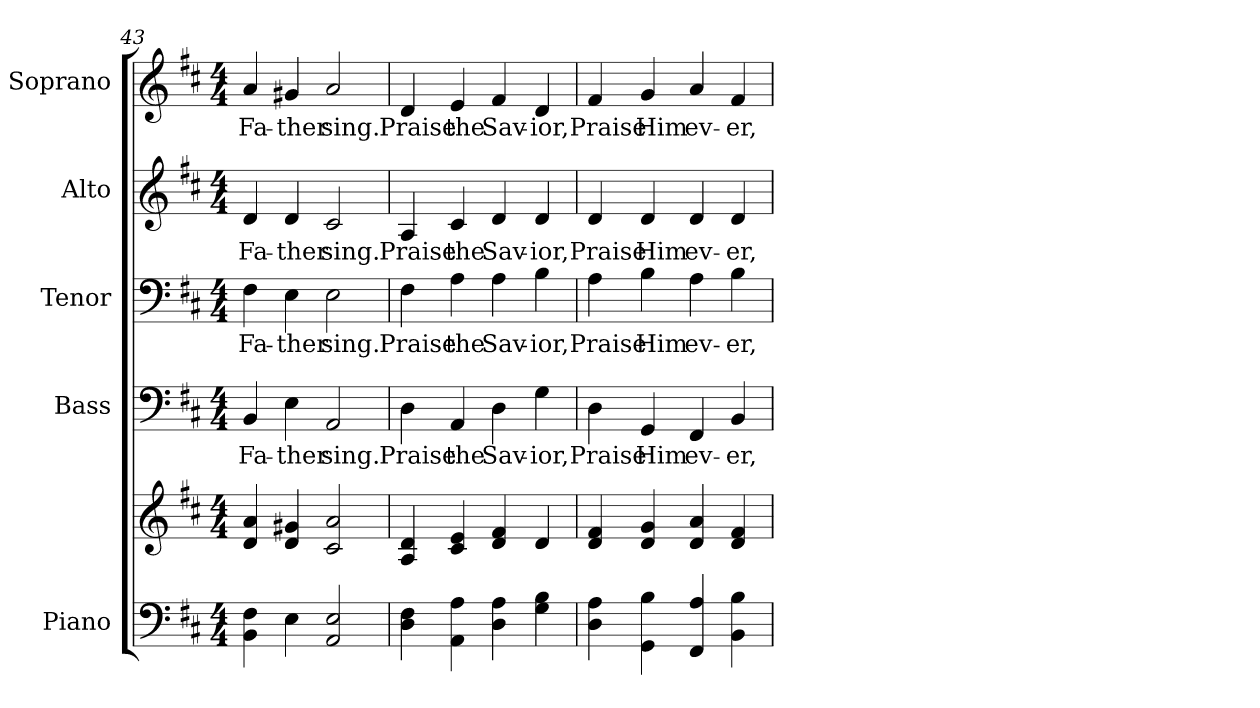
**kern	**kern	**kern	**text	**kern	**text	**kern	**text	**kern	**text
*part5	*part5	*part4	*part4	*part3	*part3	*part2	*part2	*part1	*part1
*staff6	*staff5	*staff4	*staff4	*staff3	*staff3	*staff2	*staff2	*staff1	*staff1
*I"Piano	*	*I"Bass	*	*I"Tenor	*	*I"Alto	*	*I"Soprano	*
*I'Pno.	*	*I'B.	*	*I'T.	*	*I'A.	*	*I'S.	*
!!LO:PB:g=z
*clefF4	*clefG2	*clefF4	*	*clefF4	*	*clefG2	*	*clefG2	*
*k[f#c#]	*k[f#c#]	*k[f#c#]	*	*k[f#c#]	*	*k[f#c#]	*	*k[f#c#]	*
*D:	*D:	*D:	*	*D:	*	*D:	*	*D:	*
*M4/4	*M4/4	*M4/4	*	*M4/4	*	*M4/4	*	*M4/4	*
=43	=43	=43	=43	=43	=43	=43	=43	=43	=43
!	!	!	!LO:LY:b:color=#000000	!	!	!	!	!	!
!	!	!	!	!	!LO:LY:b:color=#000000	!	!	!	!
!	!	!	!	!	!	!	!LO:LY:b:color=#000000	!	!
!	!	!	!	!	!	!	!	!	!LO:LY:b:color=#000000
4BBi\ 4F#i	4di/ 4ai	4BBi/	Fa-	4F#i\	Fa-	4di/	Fa-	4ai/	Fa-
!	!	!	!LO:LY:b:color=#000000	!	!	!	!	!	!
!	!	!	!	!	!LO:LY:b:color=#000000	!	!	!	!
!	!	!	!	!	!	!	!LO:LY:b:color=#000000	!	!
!	!	!	!	!	!	!	!	!	!LO:LY:b:color=#000000
4Ei\	4di/ 4g#Xi	4Ei\	-ther	4Ei\	-ther	4di/	-ther	4g#Xi/	-ther
!	!	!	!LO:LY:b:color=#000000	!	!	!	!	!	!
!	!	!	!	!	!LO:LY:b:color=#000000	!	!	!	!
!	!	!	!	!	!	!	!LO:LY:b:color=#000000	!	!
!	!	!	!	!	!	!	!	!	!LO:LY:b:color=#000000
2AAi/ 2Ei	2c#i/ 2ai	2AAi/	sing.	2Ei\	sing.	2c#i/	sing.	2ai/	sing.
=44	=44	=44	=44	=44	=44	=44	=44	=44	=44
!	!	!	!LO:LY:b:color=#000000	!	!	!	!	!	!
!	!	!	!	!	!LO:LY:b:color=#000000	!	!	!	!
!	!	!	!	!	!	!	!LO:LY:b:color=#000000	!	!
!	!	!	!	!	!	!	!	!	!LO:LY:b:color=#000000
4Di\ 4F#i	4Ai/ 4di	4Di\	Praise	4F#i\	Praise	4Ai/	Praise	4di/	Praise
!	!	!	!LO:LY:b:color=#000000	!	!	!	!	!	!
!	!	!	!	!	!LO:LY:b:color=#000000	!	!	!	!
!	!	!	!	!	!	!	!LO:LY:b:color=#000000	!	!
!	!	!	!	!	!	!	!	!	!LO:LY:b:color=#000000
4AAi\ 4Ai	4c#i/ 4ei	4AAi/	the	4Ai\	the	4c#i/	the	4ei/	the
!	!	!	!LO:LY:b:color=#000000	!	!	!	!	!	!
!	!	!	!	!	!LO:LY:b:color=#000000	!	!	!	!
!	!	!	!	!	!	!	!LO:LY:b:color=#000000	!	!
!	!	!	!	!	!	!	!	!	!LO:LY:b:color=#000000
4Di\ 4Ai	4di/ 4f#i	4Di\	Sav-	4Ai\	Sav-	4di/	Sav-	4f#i/	Sav-
!	!	!	!LO:LY:b:color=#000000	!	!	!	!	!	!
!	!	!	!	!	!LO:LY:b:color=#000000	!	!	!	!
!	!	!	!	!	!	!	!LO:LY:b:color=#000000	!	!
!	!	!	!	!	!	!	!	!	!LO:LY:b:color=#000000
4Gi\ 4Bi	4di/	4Gi\	-ior,	4Bi\	-ior,	4di/	-ior,	4di/	-ior,
!!LO:LB:g=z
=45	=45	=45	=45	=45	=45	=45	=45	=45	=45
!	!	!	!LO:LY:b:color=#000000	!	!	!	!	!	!
!	!	!	!	!	!LO:LY:b:color=#000000	!	!	!	!
!	!	!	!	!	!	!	!LO:LY:b:color=#000000	!	!
!	!	!	!	!	!	!	!	!	!LO:LY:b:color=#000000
4Di\ 4Ai	4di/ 4f#i	4Di\	Praise	4Ai\	Praise	4di/	Praise	4f#i/	Praise
!	!	!	!LO:LY:b:color=#000000	!	!	!	!	!	!
!	!	!	!	!	!LO:LY:b:color=#000000	!	!	!	!
!	!	!	!	!	!	!	!LO:LY:b:color=#000000	!	!
!	!	!	!	!	!	!	!	!	!LO:LY:b:color=#000000
4GGi\ 4Bi	4di/ 4gi	4GGi/	Him	4Bi\	Him	4di/	Him	4gi/	Him
!	!	!	!LO:LY:b:color=#000000	!	!	!	!	!	!
!	!	!	!	!	!LO:LY:b:color=#000000	!	!	!	!
!	!	!	!	!	!	!	!LO:LY:b:color=#000000	!	!
!	!	!	!	!	!	!	!	!	!LO:LY:b:color=#000000
4FF#i/ 4Ai	4di/ 4ai	4FF#i/	ev-	4Ai\	ev-	4di/	ev-	4ai/	ev-
!	!	!	!LO:LY:b:color=#000000	!	!	!	!	!	!
!	!	!	!	!	!LO:LY:b:color=#000000	!	!	!	!
!	!	!	!	!	!	!	!LO:LY:b:color=#000000	!	!
!	!	!	!	!	!	!	!	!	!LO:LY:b:color=#000000
4BBi\ 4Bi	4di/ 4f#i	4BBi/	-er,	4Bi\	-er,	4di/	-er,	4f#i/	-er,
=	=	=	=	=	=	=	=	=	=
*-	*-	*-	*-	*-	*-	*-	*-	*-	*-
